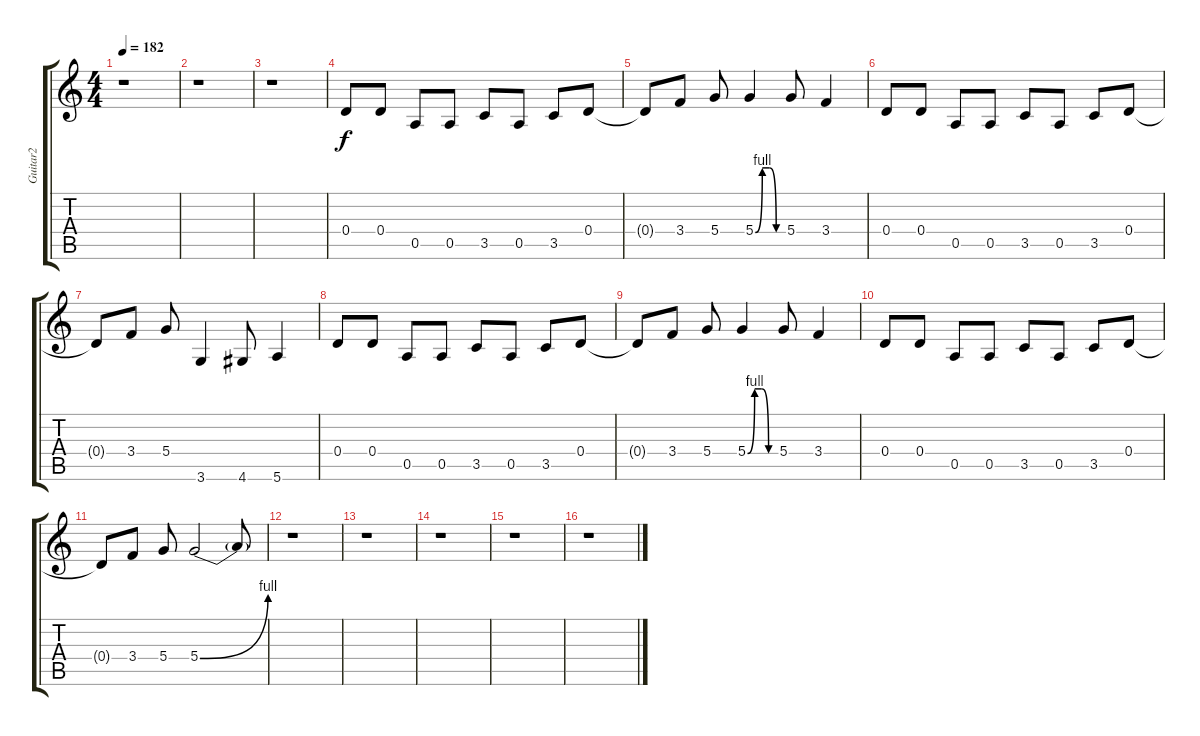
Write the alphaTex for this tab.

\track ("Guitar2" "Guitar2") {instrument overdrivenguitar}
\staff {score tabs}
\tuning (E4 B3 G3 D3 A2 E2) {hide}
\ts (4 4)
\tempo 182
\clef g2
\ks c
r.1{dy f} |
r.1 |
r.1 |
0.4.8 0.4.8 0.5.8 0.5.8 3.5.8 0.5.8 3.5.8 0.4.8 |
0.4{t}.8 3.4.8 5.4.8 5.4{be (custom 0 0 15 4 30 4 45 0 60 0)}.4 5.4.8 3.4.4 |
0.4.8 0.4.8 0.5.8 0.5.8 3.5.8 0.5.8 3.5.8 0.4.8 |
0.4{t}.8 3.4.8 5.4.8 3.6.4 4.6.8 5.6.4 |
0.4.8 0.4.8 0.5.8 0.5.8 3.5.8 0.5.8 3.5.8 0.4.8 |
0.4{t}.8 3.4.8 5.4.8 5.4{be (custom 0 0 15 4 30 4 45 0 60 0)}.4 5.4.8 3.4.4 |
0.4.8 0.4.8 0.5.8 0.5.8 3.5.8 0.5.8 3.5.8 0.4.8 |
0.4{t}.8 3.4.8 5.4.8 5.4{be (bend 0 0 60 4)}.2 5.4{t}.8 |
r.1 |
r.1 |
r.1 |
r.1 |
r.1
